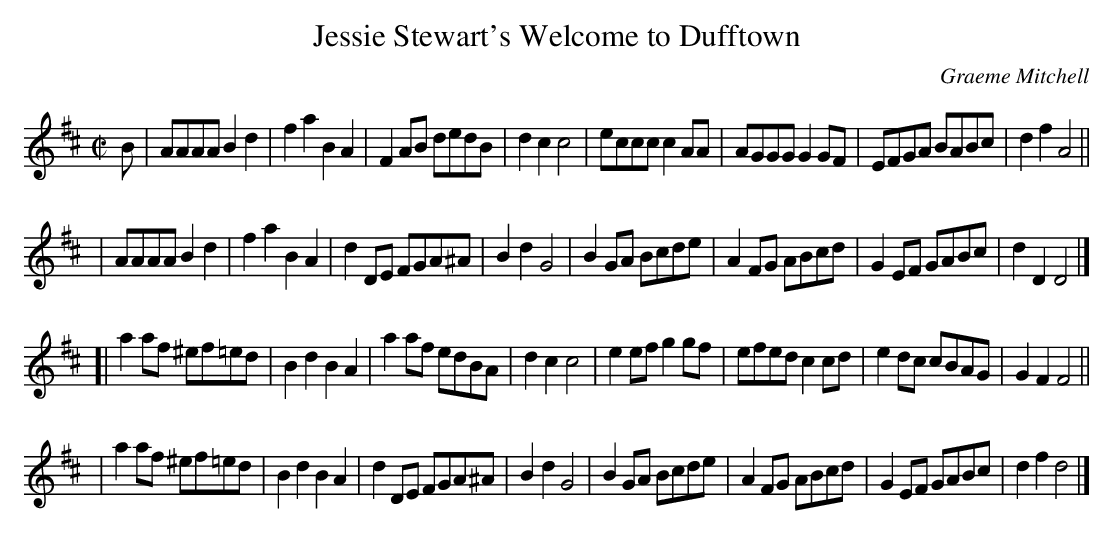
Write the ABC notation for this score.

X:1
T: Jessie Stewart's Welcome to Dufftown
C: Graeme Mitchell
M: C|
L: 1/8
K: D
B \
| AAAA B2d2 | f2a2 B2A2 | F2AB dedB | d2c2 c4 \
| eccc c2AA | AGGG G2GF | EFGA BABc | d2f2 A4 ||
| AAAA B2d2 | f2a2 B2A2 | d2DE FGA^A | B2d2 G4 \
| B2GA Bcde | A2FG ABcd | G2EF GABc | d2D2 D4 |]
[| a2af ^ef=ed | B2d2 B2A2 | a2af edBA | d2c2 c4 \
| e2ef g2gf | efed c2cd | e2dc cBAG | G2F2 F4 ||
| a2af ^ef=ed | B2d2 B2A2 | d2DE FGA^A | B2d2 G4 \
| B2GA Bcde | A2FG ABcd | G2EF GABc | d2f2 d4 |]
